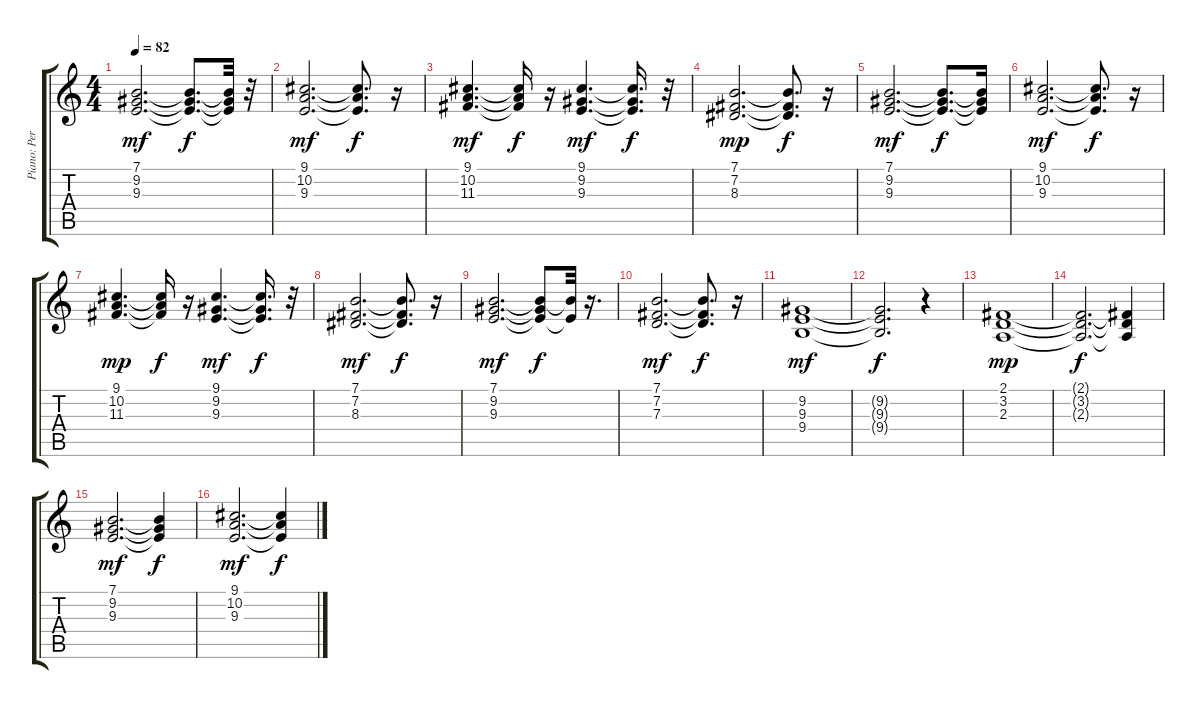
\track ("Piano: Per" "Piano: Per") {instrument brightacousticpiano}
\staff {score tabs}
\tuning (E4 B3 G3 D3 A2 E2) {hide}
\ts (4 4)
\tempo 82
\clef g2
\ks c
(7.1 9.2 9.3).2{d dy mf} (7.1{t} 9.2{t} 9.3{t}).8{d dy f} (7.1{t} 9.2{t} 9.3{t}).32 r.32 |
(9.1 10.2 9.3).2{d dy mf} (9.1{t} 10.2{t} 9.3{t}).8{d dy f} r.16 |
(9.1 10.2 11.3).4{d dy mf} (9.1{t} 10.2{t} 11.3{t}).16{dy f} r.16 (9.1 9.2 9.3).4{d dy mf} (9.1{t} 9.2{t} 9.3{t}).16{d dy f} r.32 |
(7.1 7.2 8.3).2{d dy mp} (7.1{t} 7.2{t} 8.3{t}).8{d dy f} r.16 |
(7.1 9.2 9.3).2{d dy mf} (7.1{t} 9.2{t} 9.3{t}).8{d dy f} (7.1{t} 9.2{t} 9.3{t}).16 |
(9.1 10.2 9.3).2{d dy mf} (9.1{t} 10.2{t} 9.3{t}).8{d dy f} r.16 |
(9.1 10.2 11.3).4{d dy mp} (9.1{t} 10.2{t} 11.3{t}).16{dy f} r.16 (9.1 9.2 9.3).4{d dy mf} (9.1{t} 9.2{t} 9.3{t}).16{d dy f} r.32 |
(7.1 7.2 8.3).2{d dy mf} (7.1{t} 7.2{t} 8.3{t}).8{d dy f} r.16 |
(7.1 9.2 9.3).2{d dy mf} (7.1{t} 9.2{t} 9.3{t}).8{dy f} (7.1{t} 9.3{t}).32 r.16{d} |
(7.1 7.2 7.3).2{d dy mf} (7.1{t} 7.2{t} 7.3{t}).8{d dy f} r.16 |
(9.2 9.3 9.4).1{dy mf} |
(9.2{t} 9.3{t} 9.4{t}).2{d dy f} r.4 |
(2.1 3.2 2.3).1{dy mp} |
(2.1{t} 3.2{t} 2.3{t}).2{d dy f} (2.1{t} 3.2{t} 2.3{t}).4 |
(7.1 9.2 9.3).2{d dy mf} (7.1{t} 9.2{t} 9.3{t}).4{dy f} |
(9.1 10.2 9.3).2{d dy mf} (9.1{t} 10.2{t} 9.3{t}).4{dy f}
